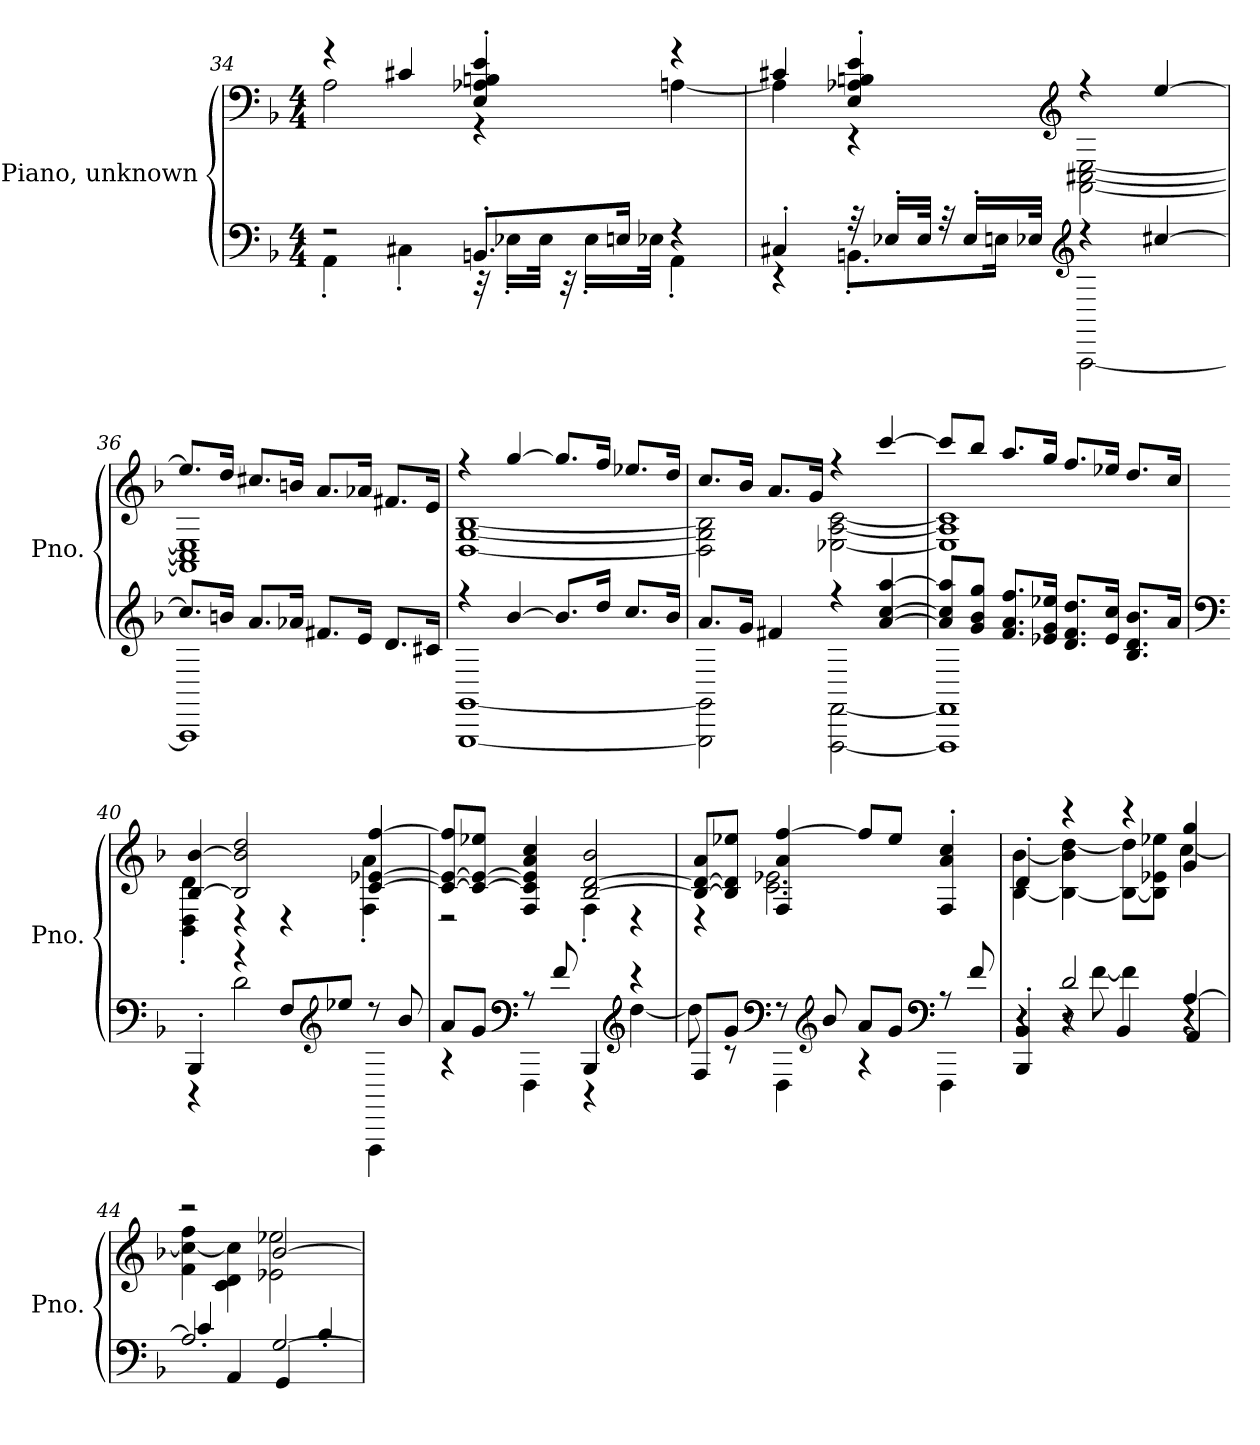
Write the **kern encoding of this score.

**kern	**kern
*part1	*part1
*staff2	*staff1
*I"Piano, unknown	*
*I'Pno.	*
!!LO:LB:g=z
*clefF4	*clefF4
*k[b-]	*k[b-]
*M4/4	*M4/4
=34	=34
*^	*^
2r	4AA'\	4r	2A\
.	4C#X'\	4c#X/	.
8.BBn'/L	32r	4E/' 4A-X/' 4Bn/' 4e/'	4r
.	16E-X'\LL	.	.
.	32E-\JJk	.	.
.	32r	.	.
.	16E-'\LL	.	.
16En/Jk	.	.	.
.	32E-X\JJk	.	.
4r	4AA'\	4r	[4An\
=35	=35	=35	=35
4C#X'/	4r	4c#X/	4A\]
32r	8.BBn'\L	4E/' 4A-X/' 4Bn/' 4e/'	4r
16E-X'/LL	.	.	.
32E-/JJk	.	.	.
32r	.	.	.
16E-'/LL	.	.	.
.	16En\Jk	.	.
32E-X/JJk	.	.	.
*clefG2	*	*clefG2	*
4r	[2AAA\	4r	[2AA\ [2C#X\ [2E\
[4cc#X/	.	[4ee/	.
!!LO:LB:g=z	!!
=36	=36	=36	=36
8.cc#/L]	1AAA]	8.ee/L]	1AA] 1C#] 1E]
16bn/Jk	.	16dd/Jk	.
8.a/L	.	8.cc#X/L	.
16a-X/Jk	.	16bn/Jk	.
8.f#X/L	.	8.a/L	.
16e/Jk	.	16a-X/Jk	.
8.d/L	.	8.f#X/L	.
16c#X/Jk	.	16e/Jk	.
=37	=37	=37	=37
4r	[1GGG [1GG	4r	[1D [1G [1B-
[4b-/	.	[4gg/	.
8.b-/L]	.	8.gg/L]	.
16dd/Jk	.	16ff/Jk	.
8.cc/L	.	8.ee-X/L	.
16b-/Jk	.	16dd/Jk	.
=38	=38	=38	=38
8.a/L	2GGG\] 2GG\]	8.cc/L	2D\] 2G\] 2B-\]
16g/Jk	.	16b-/Jk	.
4f#X/	.	8.a/L	.
.	.	16g/Jk	.
4r	[2FFF\ [2FF\	4r	[2E-X\ [2A\ [2c\
[4a/ [4cc/ [4aa/	.	[4ccc/	.
!!LO:LB:g=z	!!
=39	=39	=39	=39
8a/] 8cc/] 8aa/]L	1FFF] 1FF]	8ccc/L]	1E-] 1A] 1c]
8g/ 8b-/ 8gg/J	.	8bb-/J	.
8.f/ 8.a/ 8.ff/L	.	8.aa/L	.
16e-X/ 16g/ 16ee-X/Jk	.	16gg/Jk	.
8.d/ 8.f/ 8.dd/L	.	8.ff/L	.
16e-/ 16cc/Jk	.	16ee-X/Jk	.
8.B-/ 8.d/ 8.b-/L	.	8.dd/L	.
16a/Jk	.	16cc/Jk	.
=40	=40	=40	=40
*clefF4	*	*	*
4BBB-'/	4r	[4B-/ [4b-/	4BB-\' 4D\' 4d\'
4r	2d\	2B-/] 2b-/] 2dd/	4r
8F/L	.	.	4r
*clefG2	*	*	*
8ee-X/J	.	.	.
8r	4FFF\	[4c/ [4e-X/ [4ff/	4F\' 4a\'
8b-/	.	.	.
=41	=41	=41	=41
8a/L	4r	8c/_ 8e-/_ 8ff/]L	2r
8g/J	.	8c/_ 8e-/_ 8ee-X/J	.
*clefF4	*	*	*
8r	4FFF\	4F/ 4c/] 4e-/] 4a/ 4cc/	.
8f/	.	.	.
4BBB-/	4r	[2B-/ [2d/ 2b-/	4F'\
*clefG2	*	*	*
4r	[4dd\	.	4r
!!LO:LB:g=z	!!
=42	=42	=42	=42
8F/L	8dd\]	8B-/_ 8d/_ 8a/L	4r
8g/J	8r	8B-/] 8d/] 8ee-X/J	.
*clefF4	*	*	*
8r	4FFF\	4F/ 4a/ [4ff/	2.c\ 2.e-X\
*clefG2	*	*	*
8b-/	.	.	.
8a/L	4r	8ff/L]	.
8g/J	.	8ee-/J	.
*clefF4	*	*	*
8r	4FFF\	4F/' 4a/' 4cc/'	.
8f/	.	.	.
=43	=43	=43	=43
*	*^	*	*
4r	4r	4BBB-/' 4BB-/'	4d'/	[4B-\ [4b-\
2d/	8r	4r	4r	4B-\_ 4b-\] [4dd\
.	[8f\	.	.	.
.	4f\]	4BB-/	4r	8B-\_ 8dd\]L
.	.	.	.	8B-\] 8e-X\ 8ee-X\J
[4A/	4r	4AA/	4g/ 4gg/	[4cc\
*	*v	*v	*	*
=44	=44	=44	=44
2A/]	4c'/	2r	4f\ 4cc\_ 4ff\
.	4AA/	.	4c\ 4d\ 4cc\]
[2G/	4GG/	[2b-/	2e-X\ 2ee-X\
.	4B-'/	.	.
*v	*v	*	*
*	*v	*v
=	=
*-	*-
